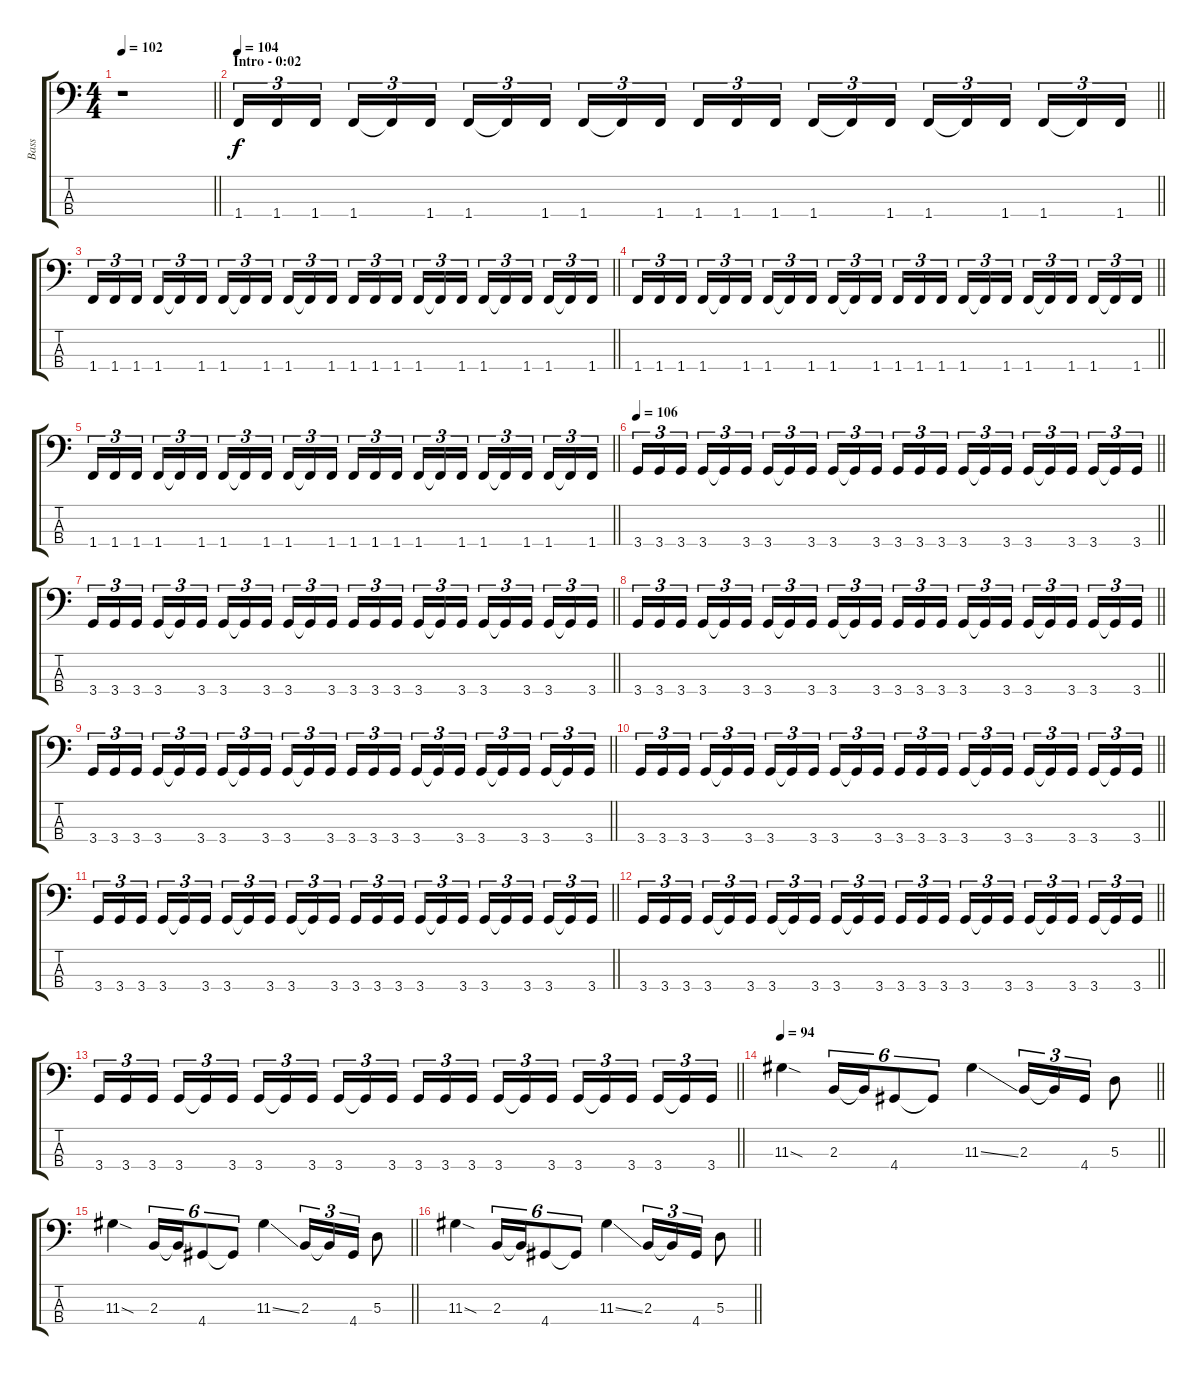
\track ("Bass" "Bass") {instrument electricbasspick}
\staff {score tabs}
\tuning (G2 D2 A1 E1) {hide}
\ts (4 4)
\tempo 102
\clef f4
\barLineRight lightlight
\ks c
r.1{dy f instrument electricbasspick} |
\section ("" "Intro - 0:02")
\tempo 104
\barLineRight lightlight
1.4.16{tu (3 2)} 1.4.16{tu (3 2)} 1.4.16{tu (3 2) beam splitsecondary} 1.4.16{tu (3 2)} 1.4{t}.16{tu (3 2)} 1.4.16{tu (3 2)} 1.4.16{tu (3 2)} 1.4{t}.16{tu (3 2)} 1.4.16{tu (3 2) beam splitsecondary} 1.4.16{tu (3 2)} 1.4{t}.16{tu (3 2)} 1.4.16{tu (3 2)} 1.4.16{tu (3 2)} 1.4.16{tu (3 2)} 1.4.16{tu (3 2) beam splitsecondary} 1.4.16{tu (3 2)} 1.4{t}.16{tu (3 2)} 1.4.16{tu (3 2)} 1.4.16{tu (3 2)} 1.4{t}.16{tu (3 2)} 1.4.16{tu (3 2) beam splitsecondary} 1.4.16{tu (3 2)} 1.4{t}.16{tu (3 2)} 1.4.16{tu (3 2)} |
\barLineRight lightlight
1.4.16{tu (3 2)} 1.4.16{tu (3 2)} 1.4.16{tu (3 2) beam splitsecondary} 1.4.16{tu (3 2)} 1.4{t}.16{tu (3 2)} 1.4.16{tu (3 2)} 1.4.16{tu (3 2)} 1.4{t}.16{tu (3 2)} 1.4.16{tu (3 2) beam splitsecondary} 1.4.16{tu (3 2)} 1.4{t}.16{tu (3 2)} 1.4.16{tu (3 2)} 1.4.16{tu (3 2)} 1.4.16{tu (3 2)} 1.4.16{tu (3 2) beam splitsecondary} 1.4.16{tu (3 2)} 1.4{t}.16{tu (3 2)} 1.4.16{tu (3 2)} 1.4.16{tu (3 2)} 1.4{t}.16{tu (3 2)} 1.4.16{tu (3 2) beam splitsecondary} 1.4.16{tu (3 2)} 1.4{t}.16{tu (3 2)} 1.4.16{tu (3 2)} |
\barLineRight lightlight
1.4.16{tu (3 2)} 1.4.16{tu (3 2)} 1.4.16{tu (3 2) beam splitsecondary} 1.4.16{tu (3 2)} 1.4{t}.16{tu (3 2)} 1.4.16{tu (3 2)} 1.4.16{tu (3 2)} 1.4{t}.16{tu (3 2)} 1.4.16{tu (3 2) beam splitsecondary} 1.4.16{tu (3 2)} 1.4{t}.16{tu (3 2)} 1.4.16{tu (3 2)} 1.4.16{tu (3 2)} 1.4.16{tu (3 2)} 1.4.16{tu (3 2) beam splitsecondary} 1.4.16{tu (3 2)} 1.4{t}.16{tu (3 2)} 1.4.16{tu (3 2)} 1.4.16{tu (3 2)} 1.4{t}.16{tu (3 2)} 1.4.16{tu (3 2) beam splitsecondary} 1.4.16{tu (3 2)} 1.4{t}.16{tu (3 2)} 1.4.16{tu (3 2)} |
\barLineRight lightlight
1.4.16{tu (3 2)} 1.4.16{tu (3 2)} 1.4.16{tu (3 2) beam splitsecondary} 1.4.16{tu (3 2)} 1.4{t}.16{tu (3 2)} 1.4.16{tu (3 2)} 1.4.16{tu (3 2)} 1.4{t}.16{tu (3 2)} 1.4.16{tu (3 2) beam splitsecondary} 1.4.16{tu (3 2)} 1.4{t}.16{tu (3 2)} 1.4.16{tu (3 2)} 1.4.16{tu (3 2)} 1.4.16{tu (3 2)} 1.4.16{tu (3 2) beam splitsecondary} 1.4.16{tu (3 2)} 1.4{t}.16{tu (3 2)} 1.4.16{tu (3 2)} 1.4.16{tu (3 2)} 1.4{t}.16{tu (3 2)} 1.4.16{tu (3 2) beam splitsecondary} 1.4.16{tu (3 2)} 1.4{t}.16{tu (3 2)} 1.4.16{tu (3 2)} |
\tempo 106
\barLineRight lightlight
3.4.16{tu (3 2)} 3.4.16{tu (3 2)} 3.4.16{tu (3 2) beam splitsecondary} 3.4.16{tu (3 2)} 3.4{t}.16{tu (3 2)} 3.4.16{tu (3 2)} 3.4.16{tu (3 2)} 3.4{t}.16{tu (3 2)} 3.4.16{tu (3 2) beam splitsecondary} 3.4.16{tu (3 2)} 3.4{t}.16{tu (3 2)} 3.4.16{tu (3 2)} 3.4.16{tu (3 2)} 3.4.16{tu (3 2)} 3.4.16{tu (3 2) beam splitsecondary} 3.4.16{tu (3 2)} 3.4{t}.16{tu (3 2)} 3.4.16{tu (3 2)} 3.4.16{tu (3 2)} 3.4{t}.16{tu (3 2)} 3.4.16{tu (3 2) beam splitsecondary} 3.4.16{tu (3 2)} 3.4{t}.16{tu (3 2)} 3.4.16{tu (3 2)} |
\barLineRight lightlight
3.4.16{tu (3 2)} 3.4.16{tu (3 2)} 3.4.16{tu (3 2) beam splitsecondary} 3.4.16{tu (3 2)} 3.4{t}.16{tu (3 2)} 3.4.16{tu (3 2)} 3.4.16{tu (3 2)} 3.4{t}.16{tu (3 2)} 3.4.16{tu (3 2) beam splitsecondary} 3.4.16{tu (3 2)} 3.4{t}.16{tu (3 2)} 3.4.16{tu (3 2)} 3.4.16{tu (3 2)} 3.4.16{tu (3 2)} 3.4.16{tu (3 2) beam splitsecondary} 3.4.16{tu (3 2)} 3.4{t}.16{tu (3 2)} 3.4.16{tu (3 2)} 3.4.16{tu (3 2)} 3.4{t}.16{tu (3 2)} 3.4.16{tu (3 2) beam splitsecondary} 3.4.16{tu (3 2)} 3.4{t}.16{tu (3 2)} 3.4.16{tu (3 2)} |
\barLineRight lightlight
3.4.16{tu (3 2)} 3.4.16{tu (3 2)} 3.4.16{tu (3 2) beam splitsecondary} 3.4.16{tu (3 2)} 3.4{t}.16{tu (3 2)} 3.4.16{tu (3 2)} 3.4.16{tu (3 2)} 3.4{t}.16{tu (3 2)} 3.4.16{tu (3 2) beam splitsecondary} 3.4.16{tu (3 2)} 3.4{t}.16{tu (3 2)} 3.4.16{tu (3 2)} 3.4.16{tu (3 2)} 3.4.16{tu (3 2)} 3.4.16{tu (3 2) beam splitsecondary} 3.4.16{tu (3 2)} 3.4{t}.16{tu (3 2)} 3.4.16{tu (3 2)} 3.4.16{tu (3 2)} 3.4{t}.16{tu (3 2)} 3.4.16{tu (3 2) beam splitsecondary} 3.4.16{tu (3 2)} 3.4{t}.16{tu (3 2)} 3.4.16{tu (3 2)} |
\barLineRight lightlight
3.4.16{tu (3 2)} 3.4.16{tu (3 2)} 3.4.16{tu (3 2) beam splitsecondary} 3.4.16{tu (3 2)} 3.4{t}.16{tu (3 2)} 3.4.16{tu (3 2)} 3.4.16{tu (3 2)} 3.4{t}.16{tu (3 2)} 3.4.16{tu (3 2) beam splitsecondary} 3.4.16{tu (3 2)} 3.4{t}.16{tu (3 2)} 3.4.16{tu (3 2)} 3.4.16{tu (3 2)} 3.4.16{tu (3 2)} 3.4.16{tu (3 2) beam splitsecondary} 3.4.16{tu (3 2)} 3.4{t}.16{tu (3 2)} 3.4.16{tu (3 2)} 3.4.16{tu (3 2)} 3.4{t}.16{tu (3 2)} 3.4.16{tu (3 2) beam splitsecondary} 3.4.16{tu (3 2)} 3.4{t}.16{tu (3 2)} 3.4.16{tu (3 2)} |
\barLineRight lightlight
3.4.16{tu (3 2)} 3.4.16{tu (3 2)} 3.4.16{tu (3 2) beam splitsecondary} 3.4.16{tu (3 2)} 3.4{t}.16{tu (3 2)} 3.4.16{tu (3 2)} 3.4.16{tu (3 2)} 3.4{t}.16{tu (3 2)} 3.4.16{tu (3 2) beam splitsecondary} 3.4.16{tu (3 2)} 3.4{t}.16{tu (3 2)} 3.4.16{tu (3 2)} 3.4.16{tu (3 2)} 3.4.16{tu (3 2)} 3.4.16{tu (3 2) beam splitsecondary} 3.4.16{tu (3 2)} 3.4{t}.16{tu (3 2)} 3.4.16{tu (3 2)} 3.4.16{tu (3 2)} 3.4{t}.16{tu (3 2)} 3.4.16{tu (3 2) beam splitsecondary} 3.4.16{tu (3 2)} 3.4{t}.16{tu (3 2)} 3.4.16{tu (3 2)} |
\barLineRight lightlight
3.4.16{tu (3 2)} 3.4.16{tu (3 2)} 3.4.16{tu (3 2) beam splitsecondary} 3.4.16{tu (3 2)} 3.4{t}.16{tu (3 2)} 3.4.16{tu (3 2)} 3.4.16{tu (3 2)} 3.4{t}.16{tu (3 2)} 3.4.16{tu (3 2) beam splitsecondary} 3.4.16{tu (3 2)} 3.4{t}.16{tu (3 2)} 3.4.16{tu (3 2)} 3.4.16{tu (3 2)} 3.4.16{tu (3 2)} 3.4.16{tu (3 2) beam splitsecondary} 3.4.16{tu (3 2)} 3.4{t}.16{tu (3 2)} 3.4.16{tu (3 2)} 3.4.16{tu (3 2)} 3.4{t}.16{tu (3 2)} 3.4.16{tu (3 2) beam splitsecondary} 3.4.16{tu (3 2)} 3.4{t}.16{tu (3 2)} 3.4.16{tu (3 2)} |
\barLineRight lightlight
3.4.16{tu (3 2)} 3.4.16{tu (3 2)} 3.4.16{tu (3 2) beam splitsecondary} 3.4.16{tu (3 2)} 3.4{t}.16{tu (3 2)} 3.4.16{tu (3 2)} 3.4.16{tu (3 2)} 3.4{t}.16{tu (3 2)} 3.4.16{tu (3 2) beam splitsecondary} 3.4.16{tu (3 2)} 3.4{t}.16{tu (3 2)} 3.4.16{tu (3 2)} 3.4.16{tu (3 2)} 3.4.16{tu (3 2)} 3.4.16{tu (3 2) beam splitsecondary} 3.4.16{tu (3 2)} 3.4{t}.16{tu (3 2)} 3.4.16{tu (3 2)} 3.4.16{tu (3 2)} 3.4{t}.16{tu (3 2)} 3.4.16{tu (3 2) beam splitsecondary} 3.4.16{tu (3 2)} 3.4{t}.16{tu (3 2)} 3.4.16{tu (3 2)} |
\barLineRight lightlight
3.4.16{tu (3 2)} 3.4.16{tu (3 2)} 3.4.16{tu (3 2) beam splitsecondary} 3.4.16{tu (3 2)} 3.4{t}.16{tu (3 2)} 3.4.16{tu (3 2)} 3.4.16{tu (3 2)} 3.4{t}.16{tu (3 2)} 3.4.16{tu (3 2) beam splitsecondary} 3.4.16{tu (3 2)} 3.4{t}.16{tu (3 2)} 3.4.16{tu (3 2)} 3.4.16{tu (3 2)} 3.4.16{tu (3 2)} 3.4.16{tu (3 2) beam splitsecondary} 3.4.16{tu (3 2)} 3.4{t}.16{tu (3 2)} 3.4.16{tu (3 2)} 3.4.16{tu (3 2)} 3.4{t}.16{tu (3 2)} 3.4.16{tu (3 2) beam splitsecondary} 3.4.16{tu (3 2)} 3.4{t}.16{tu (3 2)} 3.4.16{tu (3 2)} |
\tempo 94
\barLineRight lightlight
11.3{sod}.4 2.3.16{tu (6 4)} 2.3{t}.16{tu (6 4)} 4.4.8{tu (6 4)} 4.4{t}.8{tu (6 4)} 11.3{ss}.4 2.3.16{tu (3 2)} 2.3{t}.16{tu (3 2)} 4.4.16{tu (3 2)} 5.3.8 |
\barLineRight lightlight
11.3{sod}.4 2.3.16{tu (6 4)} 2.3{t}.16{tu (6 4)} 4.4.8{tu (6 4)} 4.4{t}.8{tu (6 4)} 11.3{ss}.4 2.3.16{tu (3 2)} 2.3{t}.16{tu (3 2)} 4.4.16{tu (3 2)} 5.3.8 |
\barLineRight lightlight
11.3{sod}.4 2.3.16{tu (6 4)} 2.3{t}.16{tu (6 4)} 4.4.8{tu (6 4)} 4.4{t}.8{tu (6 4)} 11.3{ss}.4 2.3.16{tu (3 2)} 2.3{t}.16{tu (3 2)} 4.4.16{tu (3 2)} 5.3.8
